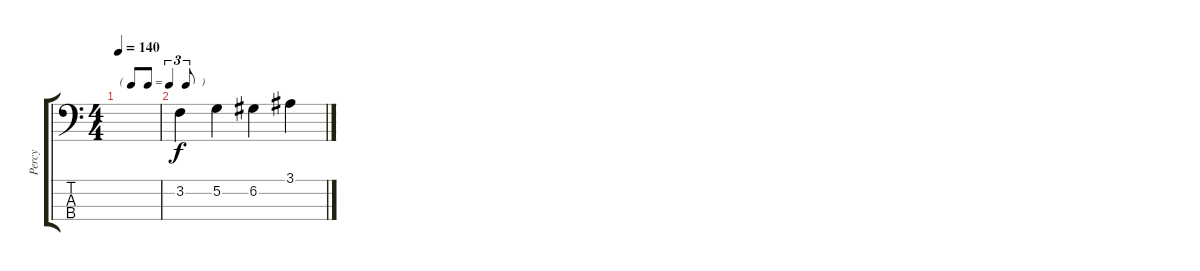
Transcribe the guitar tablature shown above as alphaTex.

\track ("Percy" "Percy") {instrument acousticbass}
\staff {score tabs}
\tuning (G2 D2 A1 E1) {hide}
\ts (4 4)
\tf triplet8th
\tempo 140
\clef f4
\ks c
|
3.2.4 5.2.4 6.2.4 3.1.4
